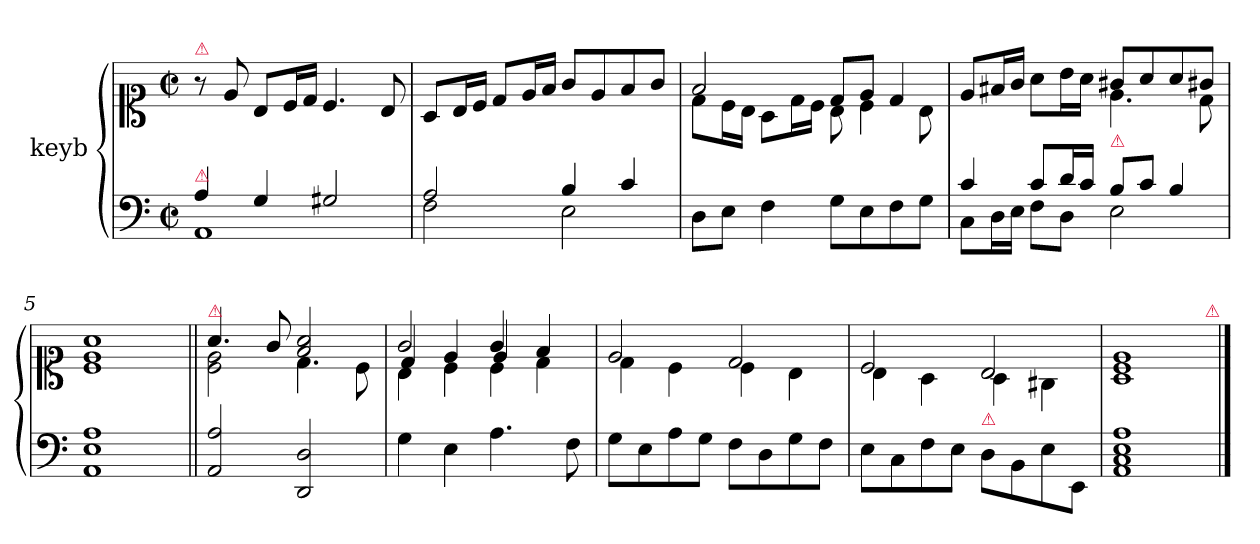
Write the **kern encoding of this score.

**kern	**kern
*part2	*part1
*staff2	*staff1
*I"keyb	*
*clefF4	*clefC1
*k[]	*k[]
*M2/2	*M2/2
*met(c|)	*met(c|)
=1	=1
*^	*
!	!	!LO:TX:a:color=crimson:t=⚠
!LO:TX:a:color=crimson:t=⚠	!	!
4A/	1AA	8r
.	.	8e/
4G/	.	8B/L
.	.	16c/L
.	.	16d/JJ
2G#X/	.	4.c/
.	.	8B/
=2	=2	=2
2A/	2F\	8A/L
.	.	16B/L
.	.	16c/JJ
.	.	8d/L
.	.	16e/L
.	.	16f/JJ
4B/	2E\	8g/L
.	.	8e/
4c/	.	8f/
.	.	8g/J
*v	*v	*
=3	=3
*	*^
8D\L	2f/	8d\L
8E\J	.	16c\L
.	.	16B\JJ
4F\	.	8A\L
.	.	16d\L
.	.	16c\JJ
8G\L	8d/L	8B\
8E\	8e/J	4c\
8F\	4d/	.
8G\J	.	8B\
=4	=4	=4
*^	*	*
4c/	8C\L	8e/L	2ryy
.	16D\L	16f#X/L	.
.	16E\JJ	16g/JJ	.
8c/L	8F\L	8a\L	.
16d/L	8D\J	16b\L	.
16c/JJ	.	16a\JJ	.
!	!	!LO:TX:b:color=crimson:t=⚠	!
8B/L	2E\	8g#X/L	4.e\
8c/J	.	8a/	.
4B/	.	8a/	.
.	.	8g#X/J	8d\
*v	*v	*	*
*	*v	*v
=5	=5
1AA 1E 1A	1c 1e 1a
=6||	=6||
*	*^
!	!LO:TX:a:color=crimson:t=⚠	!
2AA/ 2A/	4.a/	2c\ 2e\
.	8g/	.
2DD/ 2D/	2f/ 2a/	4.d\
.	.	8c\
=7	=7	=7
*	*	*^
4G\	2g/	4d/	4B\
4E\	.	4e/	4c\
4.A\	4g/	4e/	4c\
.	4f/	4ryy	4d\
8F\	.	.	.
*	*	*v	*v
=8	=8	=8
8G\L	2e/	4d\
8E\	.	.
8A\	.	4c\
8G\J	.	.
8F\L	2d/	4c\
8D\	.	.
8G\	.	4B\
8F\J	.	.
=9	=9	=9
8E\L	2c/	4B\
8C\	.	.
8F\	.	4A\
8E\J	.	.
!LO:TX:a:color=crimson:t=⚠	!	!
8D\L	2B/	4A\
8BB\	.	.
8E\	.	4G#X\
8EE/J	.	.
*	*v	*v
=10	=10
1AA 1C 1E 1A	1A 1c 1e
!	!LO:TX:a:color=crimson:t=⚠
==	==
*-	*-
